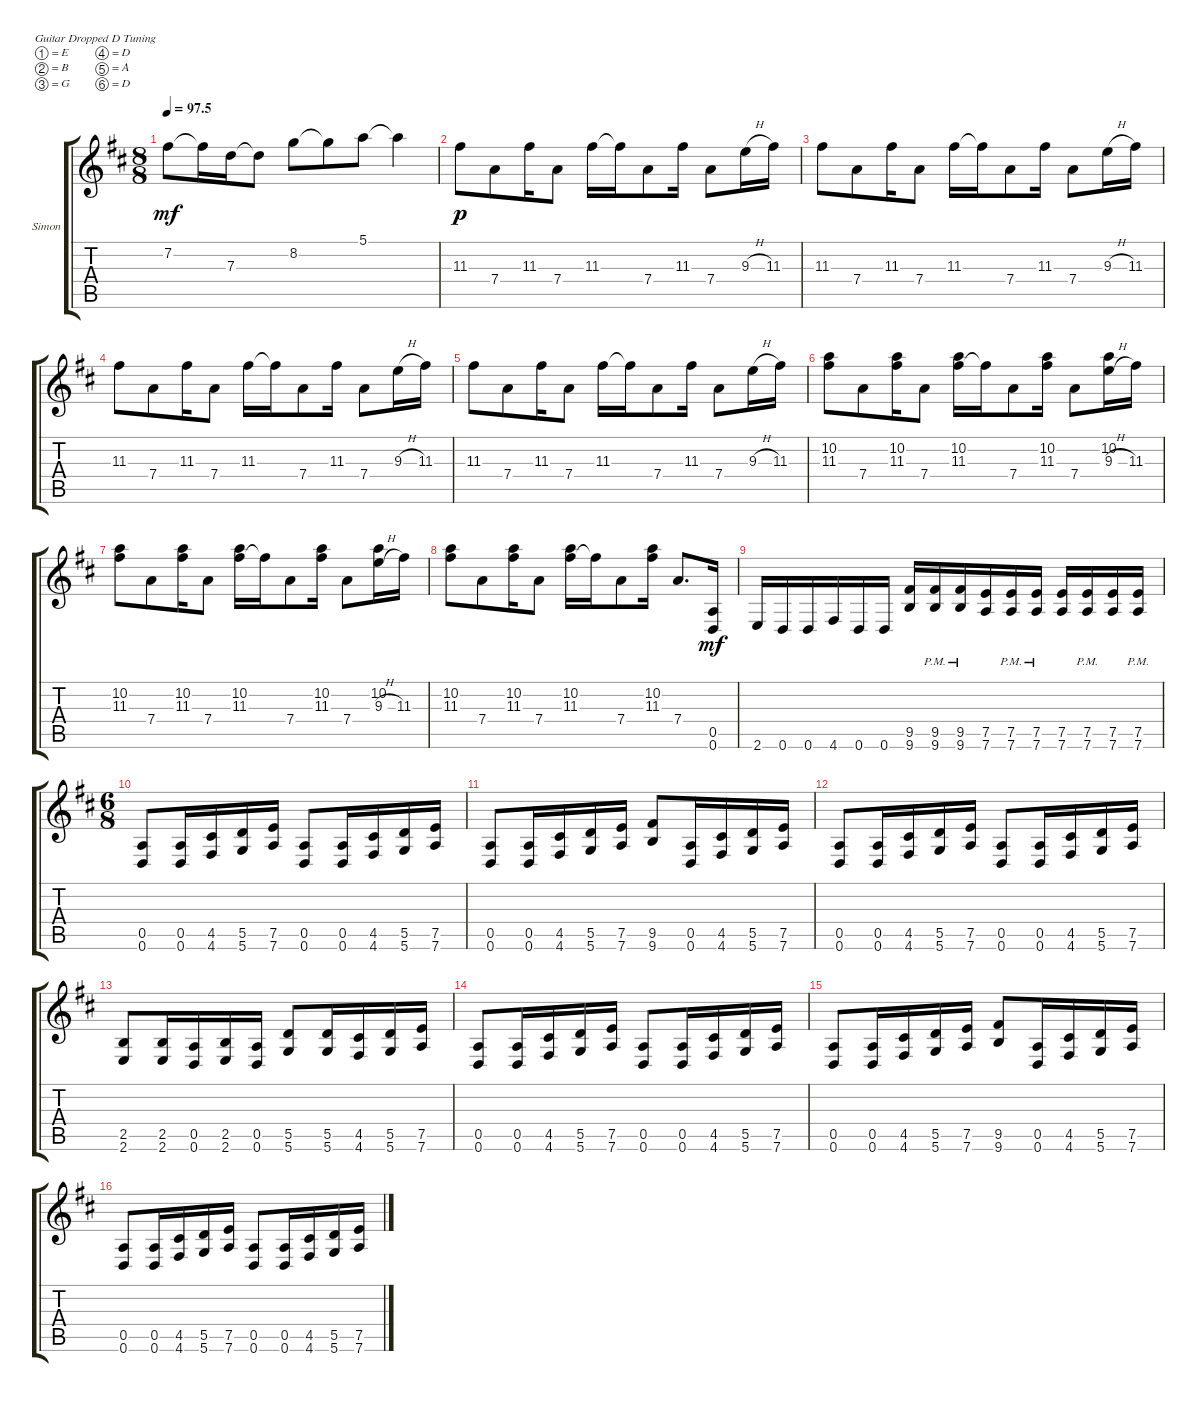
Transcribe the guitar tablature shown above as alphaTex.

\defaultSystemsLayout 4
\bracketExtendMode groupsimilarinstruments
\firstSystemTrackNameOrientation horizontal
\otherSystemsTrackNameOrientation horizontal
\track ("Guitar 1" "Simon") {instrument overdrivenguitar}
\staff {score tabs}
\tuning (E4 B3 G3 D3 A2 D2)
\ts (8 8)
\tempo
97.5
\accidentals auto
\clef g2
\ottava regular
\simile none
\ks d
7.2.8{dy mf} 7.2{t}.16 7.3.16 7.3{t}.8 8.2.8 8.2{t}.8 5.1.8 5.1{t}.4 |
11.3.8{dy p} 7.4.8 11.3.16 7.4.8 11.3.16 11.3{t}.16 7.4.8 11.3.16 7.4.8 9.3{h}.16 11.3.16 |
11.3.8 7.4.8 11.3.16 7.4.8 11.3.16 11.3{t}.16 7.4.8 11.3.16 7.4.8 9.3{h}.16 11.3.16 |
11.3.8 7.4.8 11.3.16 7.4.8 11.3.16 11.3{t}.16 7.4.8 11.3.16 7.4.8 9.3{h}.16 11.3.16 |
11.3.8 7.4.8 11.3.16 7.4.8 11.3.16 11.3{t}.16 7.4.8 11.3.16 7.4.8 9.3{h}.16 11.3.16 |
(11.3 10.2).8 7.4.8 (11.3 10.2).16 7.4.8 (11.3 10.2).16 11.3{t}.16 7.4.8 (11.3 10.2).16 7.4.8 (9.3{h} 10.2).16 11.3.16 |
(11.3 10.2).8 7.4.8 (11.3 10.2).16 7.4.8 (11.3 10.2).16 11.3{t}.16 7.4.8 (11.3 10.2).16 7.4.8 (9.3{h} 10.2).16 11.3.16 |
(11.3 10.2).8 7.4.8 (11.3 10.2).16 7.4.8 (11.3 10.2).16 11.3{t}.16 7.4.8 (11.3 10.2).16 7.4.8{d} (0.6 0.5).16{dy mf} |
2.6.16 0.6.16 0.6.16 4.6.16 0.6.16 0.6.16 (9.6 9.5).16 (9.6{pm} 9.5{pm}).16 (9.6{pm} 9.5{pm}).16 (7.6 7.5).16 (7.6{pm} 7.5{pm}).16 (7.6{pm} 7.5{pm}).16 (7.6 7.5).16 (7.6{pm} 7.5{pm}).16 (7.6 7.5).16 (7.6{pm} 7.5{pm}).16 |
\ts (6 8)
(0.6 0.5).8 (0.6 0.5).16 (4.6 4.5).16 (5.6 5.5).16 (7.6 7.5).16 (0.5 0.6).8 (0.6 0.5).16 (4.6 4.5).16 (5.6 5.5).16 (7.6 7.5).16 |
(0.6 0.5).8 (0.6 0.5).16 (4.6 4.5).16 (5.6 5.5).16 (7.6 7.5).16 (9.6 9.5).8 (0.6 0.5).16 (4.6 4.5).16 (5.6 5.5).16 (7.6 7.5).16 |
(0.6 0.5).8 (0.6 0.5).16 (4.6 4.5).16 (5.6 5.5).16 (7.6 7.5).16 (0.5 0.6).8 (0.6 0.5).16 (4.6 4.5).16 (5.6 5.5).16 (7.6 7.5).16 |
(2.6 2.5).8 (2.6 2.5).16 (0.6 0.5).16 (2.6 2.5).16 (0.6 0.5).16 (5.6 5.5).8 (5.6 5.5).16 (4.6 4.5).16 (5.6 5.5).16 (7.6 7.5).16 |
(0.6 0.5).8 (0.6 0.5).16 (4.6 4.5).16 (5.6 5.5).16 (7.6 7.5).16 (0.5 0.6).8 (0.6 0.5).16 (4.6 4.5).16 (5.6 5.5).16 (7.6 7.5).16 |
(0.6 0.5).8 (0.6 0.5).16 (4.6 4.5).16 (5.6 5.5).16 (7.6 7.5).16 (9.6 9.5).8 (0.6 0.5).16 (4.6 4.5).16 (5.6 5.5).16 (7.6 7.5).16 |
(0.6 0.5).8 (0.6 0.5).16 (4.6 4.5).16 (5.6 5.5).16 (7.6 7.5).16 (0.5 0.6).8 (0.6 0.5).16 (4.6 4.5).16 (5.6 5.5).16 (7.6 7.5).16
